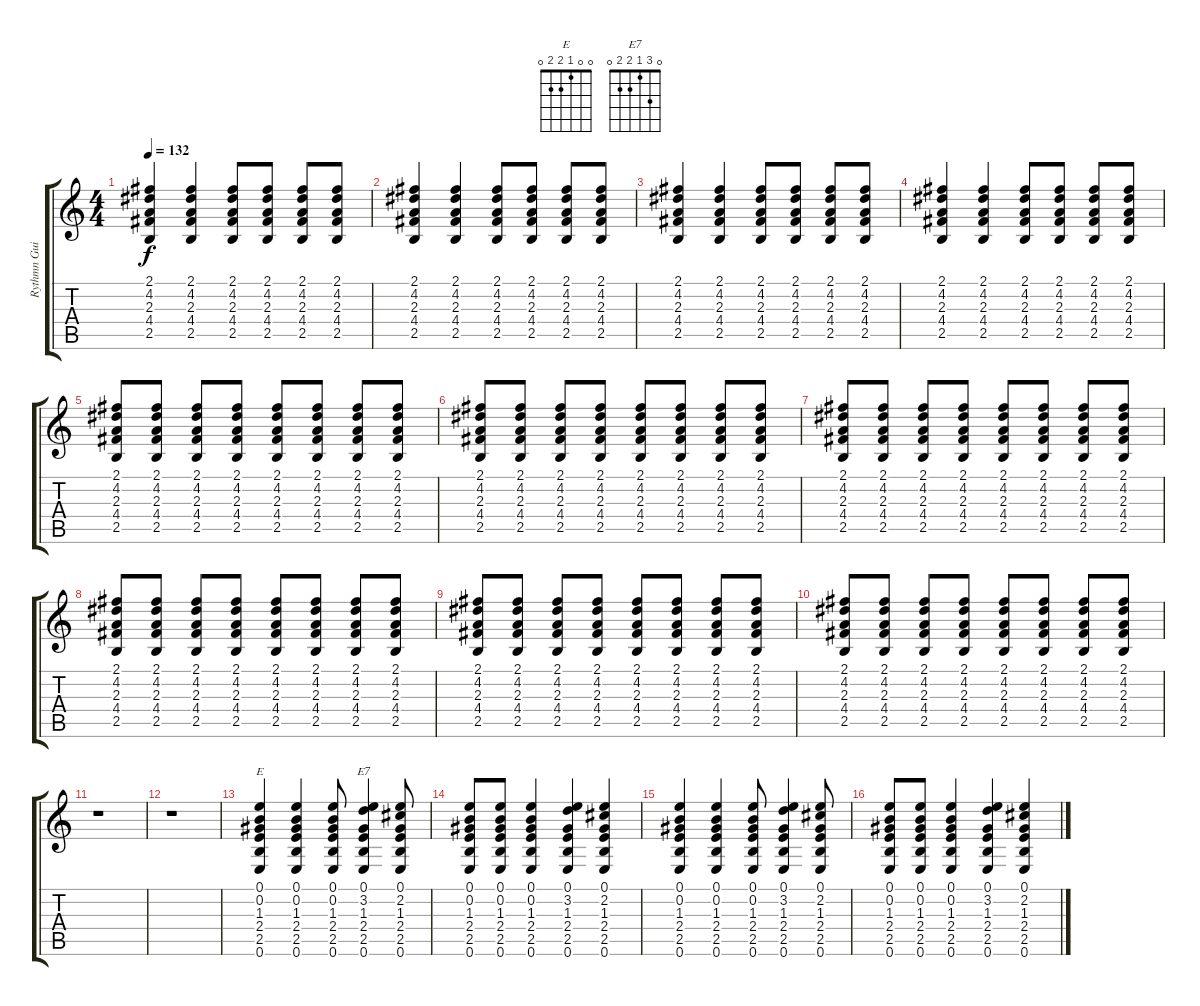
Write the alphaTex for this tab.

\track ("Rythmn Guitar" "Rythmn Gui") {instrument acousticguitarsteel}
\staff {score tabs}
\tuning (E4 B3 G3 D3 A2 E2) {hide}
\chord ("E" 0 0 1 2 2 0)
\chord ("E7" 0 3 1 2 2 0)
\ts (4 4)
\tempo 132
\clef g2
\ks c
(2.1 4.2 2.3 4.4 2.5).4{dy f} (2.1 4.2 2.3 4.4 2.5).4 (2.1 4.2 2.3 4.4 2.5).8 (2.1 4.2 2.3 4.4 2.5).8 (2.1 4.2 2.3 4.4 2.5).8 (2.1 4.2 2.3 4.4 2.5).8 |
(2.1 4.2 2.3 4.4 2.5).4 (2.1 4.2 2.3 4.4 2.5).4 (2.1 4.2 2.3 4.4 2.5).8 (2.1 4.2 2.3 4.4 2.5).8 (2.1 4.2 2.3 4.4 2.5).8 (2.1 4.2 2.3 4.4 2.5).8 |
(2.1 4.2 2.3 4.4 2.5).4 (2.1 4.2 2.3 4.4 2.5).4 (2.1 4.2 2.3 4.4 2.5).8 (2.1 4.2 2.3 4.4 2.5).8 (2.1 4.2 2.3 4.4 2.5).8 (2.1 4.2 2.3 4.4 2.5).8 |
(2.1 4.2 2.3 4.4 2.5).4 (2.1 4.2 2.3 4.4 2.5).4 (2.1 4.2 2.3 4.4 2.5).8 (2.1 4.2 2.3 4.4 2.5).8 (2.1 4.2 2.3 4.4 2.5).8 (2.1 4.2 2.3 4.4 2.5).8 |
(2.1 4.2 2.3 4.4 2.5).8 (2.1 4.2 2.3 4.4 2.5).8 (2.1 4.2 2.3 4.4 2.5).8 (2.1 4.2 2.3 4.4 2.5).8 (2.1 4.2 2.3 4.4 2.5).8 (2.1 4.2 2.3 4.4 2.5).8 (2.1 4.2 2.3 4.4 2.5).8 (2.1 4.2 2.3 4.4 2.5).8 |
(2.1 4.2 2.3 4.4 2.5).8 (2.1 4.2 2.3 4.4 2.5).8 (2.1 4.2 2.3 4.4 2.5).8 (2.1 4.2 2.3 4.4 2.5).8 (2.1 4.2 2.3 4.4 2.5).8 (2.1 4.2 2.3 4.4 2.5).8 (2.1 4.2 2.3 4.4 2.5).8 (2.1 4.2 2.3 4.4 2.5).8 |
(2.1 4.2 2.3 4.4 2.5).8 (2.1 4.2 2.3 4.4 2.5).8 (2.1 4.2 2.3 4.4 2.5).8 (2.1 4.2 2.3 4.4 2.5).8 (2.1 4.2 2.3 4.4 2.5).8 (2.1 4.2 2.3 4.4 2.5).8 (2.1 4.2 2.3 4.4 2.5).8 (2.1 4.2 2.3 4.4 2.5).8 |
(2.1 4.2 2.3 4.4 2.5).8 (2.1 4.2 2.3 4.4 2.5).8 (2.1 4.2 2.3 4.4 2.5).8 (2.1 4.2 2.3 4.4 2.5).8 (2.1 4.2 2.3 4.4 2.5).8 (2.1 4.2 2.3 4.4 2.5).8 (2.1 4.2 2.3 4.4 2.5).8 (2.1 4.2 2.3 4.4 2.5).8 |
(2.1 4.2 2.3 4.4 2.5).8 (2.1 4.2 2.3 4.4 2.5).8 (2.1 4.2 2.3 4.4 2.5).8 (2.1 4.2 2.3 4.4 2.5).8 (2.1 4.2 2.3 4.4 2.5).8 (2.1 4.2 2.3 4.4 2.5).8 (2.1 4.2 2.3 4.4 2.5).8 (2.1 4.2 2.3 4.4 2.5).8 |
(2.1 4.2 2.3 4.4 2.5).8 (2.1 4.2 2.3 4.4 2.5).8 (2.1 4.2 2.3 4.4 2.5).8 (2.1 4.2 2.3 4.4 2.5).8 (2.1 4.2 2.3 4.4 2.5).8 (2.1 4.2 2.3 4.4 2.5).8 (2.1 4.2 2.3 4.4 2.5).8 (2.1 4.2 2.3 4.4 2.5).8 |
r.1 |
r.1 |
(0.1 0.2 1.3 2.4 2.5 0.6).4{ch "E"} (0.1 0.2 1.3 2.4 2.5 0.6).4 (0.1 0.2 1.3 2.4 2.5 0.6).8 (0.1 3.2 1.3 2.4 2.5 0.6).4{ch "E7"} (0.1 2.2 1.3 2.4 2.5 0.6).8 |
(0.1 0.2 1.3 2.4 2.5 0.6).8 (0.1 0.2 1.3 2.4 2.5 0.6).8 (0.1 0.2 1.3 2.4 2.5 0.6).4 (0.1 3.2 1.3 2.4 2.5 0.6).4 (0.1 2.2 1.3 2.4 2.5 0.6).4 |
(0.1 0.2 1.3 2.4 2.5 0.6).4 (0.1 0.2 1.3 2.4 2.5 0.6).4 (0.1 0.2 1.3 2.4 2.5 0.6).8 (0.1 3.2 1.3 2.4 2.5 0.6).4 (0.1 2.2 1.3 2.4 2.5 0.6).8 |
(0.1 0.2 1.3 2.4 2.5 0.6).8 (0.1 0.2 1.3 2.4 2.5 0.6).8 (0.1 0.2 1.3 2.4 2.5 0.6).4 (0.1 3.2 1.3 2.4 2.5 0.6).4 (0.1 2.2 1.3 2.4 2.5 0.6).4
